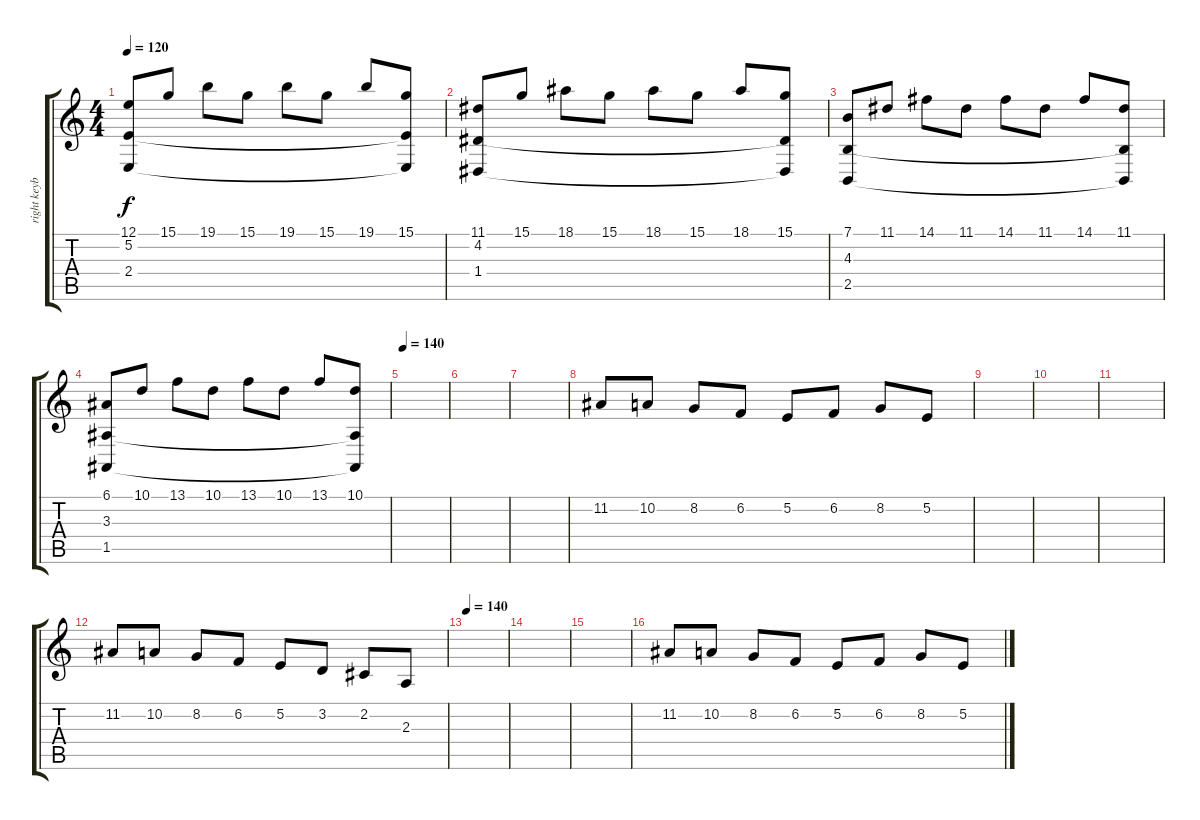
\track ("right keyboard hand (piano) - Alex" "right keyb") {instrument acousticgrandpiano}
\staff {score tabs}
\tuning (E4 B3 G3 D3 A2 E2) {hide}
\ts (4 4)
\tempo 120
\clef g2
\ks c
(12.1 5.2 2.4).8{dy f} 15.1.8 19.1.8 15.1.8 19.1.8 15.1.8 19.1.8 (15.1 5.2{t} 2.4{t}).8 |
(11.1 4.2 1.4).8 15.1.8 18.1.8 15.1.8 18.1.8 15.1.8 18.1.8 (15.1 4.2{t} 1.4{t}).8 |
(7.1 4.3 2.5).8 11.1.8 14.1.8 11.1.8 14.1.8 11.1.8 14.1.8 (11.1 4.3{t} 2.5{t}).8 |
(6.1 3.3 1.5).8{volume 13} 10.1.8 13.1.8 10.1.8 13.1.8 10.1.8 13.1.8 (10.1 3.3{t} 1.5{t}).8 |
\tempo 140
|
|
|
11.2.8{volume 16} 10.2.8 8.2.8 6.2.8 5.2.8 6.2.8 8.2.8 5.2.8 |
|
|
|
11.2.8{volume 16} 10.2.8 8.2.8 6.2.8 5.2.8 3.2.8 2.2.8 2.3.8 |
\tempo 140
|
|
|
11.2.8{volume 16} 10.2.8 8.2.8 6.2.8 5.2.8 6.2.8 8.2.8 5.2.8
